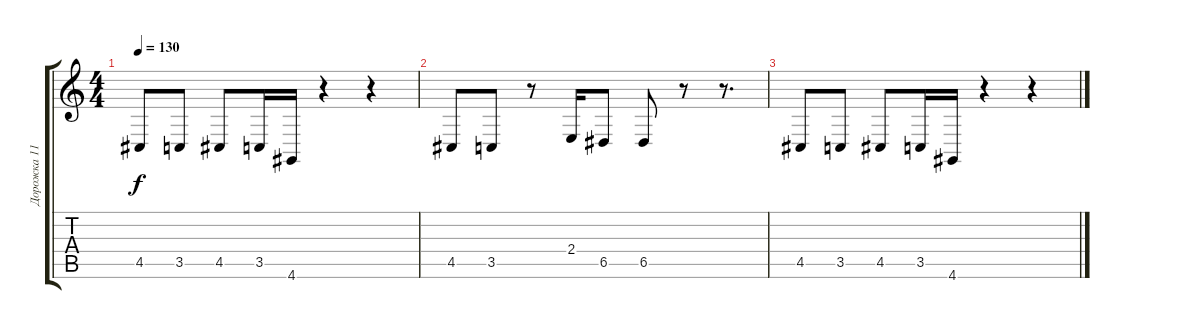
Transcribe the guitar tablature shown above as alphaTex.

\track ("Дорожка 11" "Дорожка 11") {instrument lead5charang}
\staff {score tabs}
\tuning (E4 B3 G3 D3 A2 E2) {hide}
\ts (4 4)
\tempo 130
\clef g2
\ks c
4.5.8{dy f} 3.5.8 4.5.8 3.5.16 4.6.16 r.4 r.4 |
4.5.8 3.5.8 r.8 2.4.16 6.5.8 6.5.8 r.8 r.8{d} |
4.5.8 3.5.8 4.5.8 3.5.16 4.6.16 r.4 r.4
